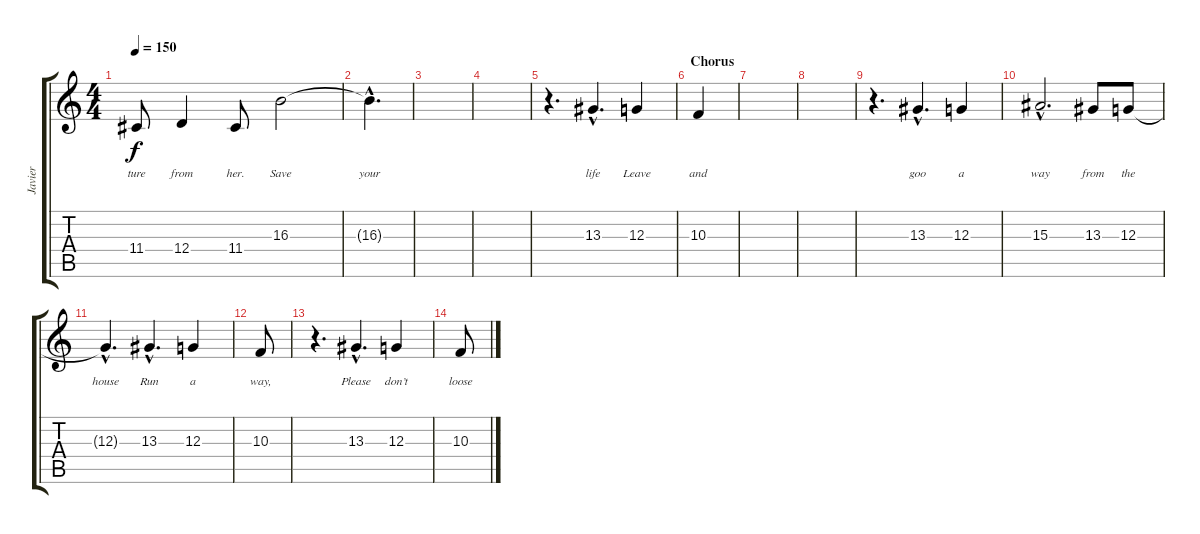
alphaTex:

\track ("Javier" "Javier") {instrument lead6voice}
\staff {score tabs}
\tuning (E4 B3 G3 D3 A2 E2) {hide}
\ts (4 4)
\tempo 150
\clef g2
\ks c
11.4.8{lyrics (0 "") lyrics (1 "ture") lyrics (2 "") lyrics (3 "") lyrics (4 "") dy f} 12.4.4{lyrics (0 "") lyrics (1 "from") lyrics (2 "") lyrics (3 "") lyrics (4 "")} 11.4.8{lyrics (0 "") lyrics (1 "her.") lyrics (2 "") lyrics (3 "") lyrics (4 "")} 16.3.2{lyrics (0 "") lyrics (1 "Save") lyrics (2 "") lyrics (3 "") lyrics (4 "")} |
16.3{hac t}.4{d lyrics (0 "") lyrics (1 "your") lyrics (2 "") lyrics (3 "") lyrics (4 "")} |
|
|
r.4{d} 13.3{hac}.4{d lyrics (0 "") lyrics (1 "life") lyrics (2 "") lyrics (3 "") lyrics (4 "")} 12.3.4{lyrics (0 "") lyrics (1 "Leave") lyrics (2 "") lyrics (3 "") lyrics (4 "")} |
\section ("" "Chorus")
10.3.4{lyrics (0 "") lyrics (1 "and") lyrics (2 "") lyrics (3 "") lyrics (4 "")} |
|
|
r.4{d} 13.3{hac}.4{d lyrics (0 "") lyrics (1 "goo") lyrics (2 "") lyrics (3 "") lyrics (4 "")} 12.3.4{lyrics (0 "") lyrics (1 "a") lyrics (2 "") lyrics (3 "") lyrics (4 "")} |
15.3{hac}.2{d lyrics (0 "") lyrics (1 "way") lyrics (2 "") lyrics (3 "") lyrics (4 "")} 13.3.8{lyrics (0 "") lyrics (1 "from") lyrics (2 "") lyrics (3 "") lyrics (4 "")} 12.3.8{lyrics (0 "") lyrics (1 "the") lyrics (2 "") lyrics (3 "") lyrics (4 "")} |
12.3{hac t}.4{d lyrics (0 "") lyrics (1 "house") lyrics (2 "") lyrics (3 "") lyrics (4 "")} 13.3{hac}.4{d lyrics (0 "") lyrics (1 "Run") lyrics (2 "") lyrics (3 "") lyrics (4 "")} 12.3.4{lyrics (0 "") lyrics (1 "a") lyrics (2 "") lyrics (3 "") lyrics (4 "")} |
10.3.8{lyrics (0 "") lyrics (1 "way,") lyrics (2 "") lyrics (3 "") lyrics (4 "")} |
r.4{d} 13.3{hac}.4{d lyrics (0 "") lyrics (1 "Please") lyrics (2 "") lyrics (3 "") lyrics (4 "")} 12.3.4{lyrics (0 "") lyrics (1 "don’t") lyrics (2 "") lyrics (3 "") lyrics (4 "")} |
10.3.8{lyrics (0 "") lyrics (1 "loose") lyrics (2 "") lyrics (3 "") lyrics (4 "")}
